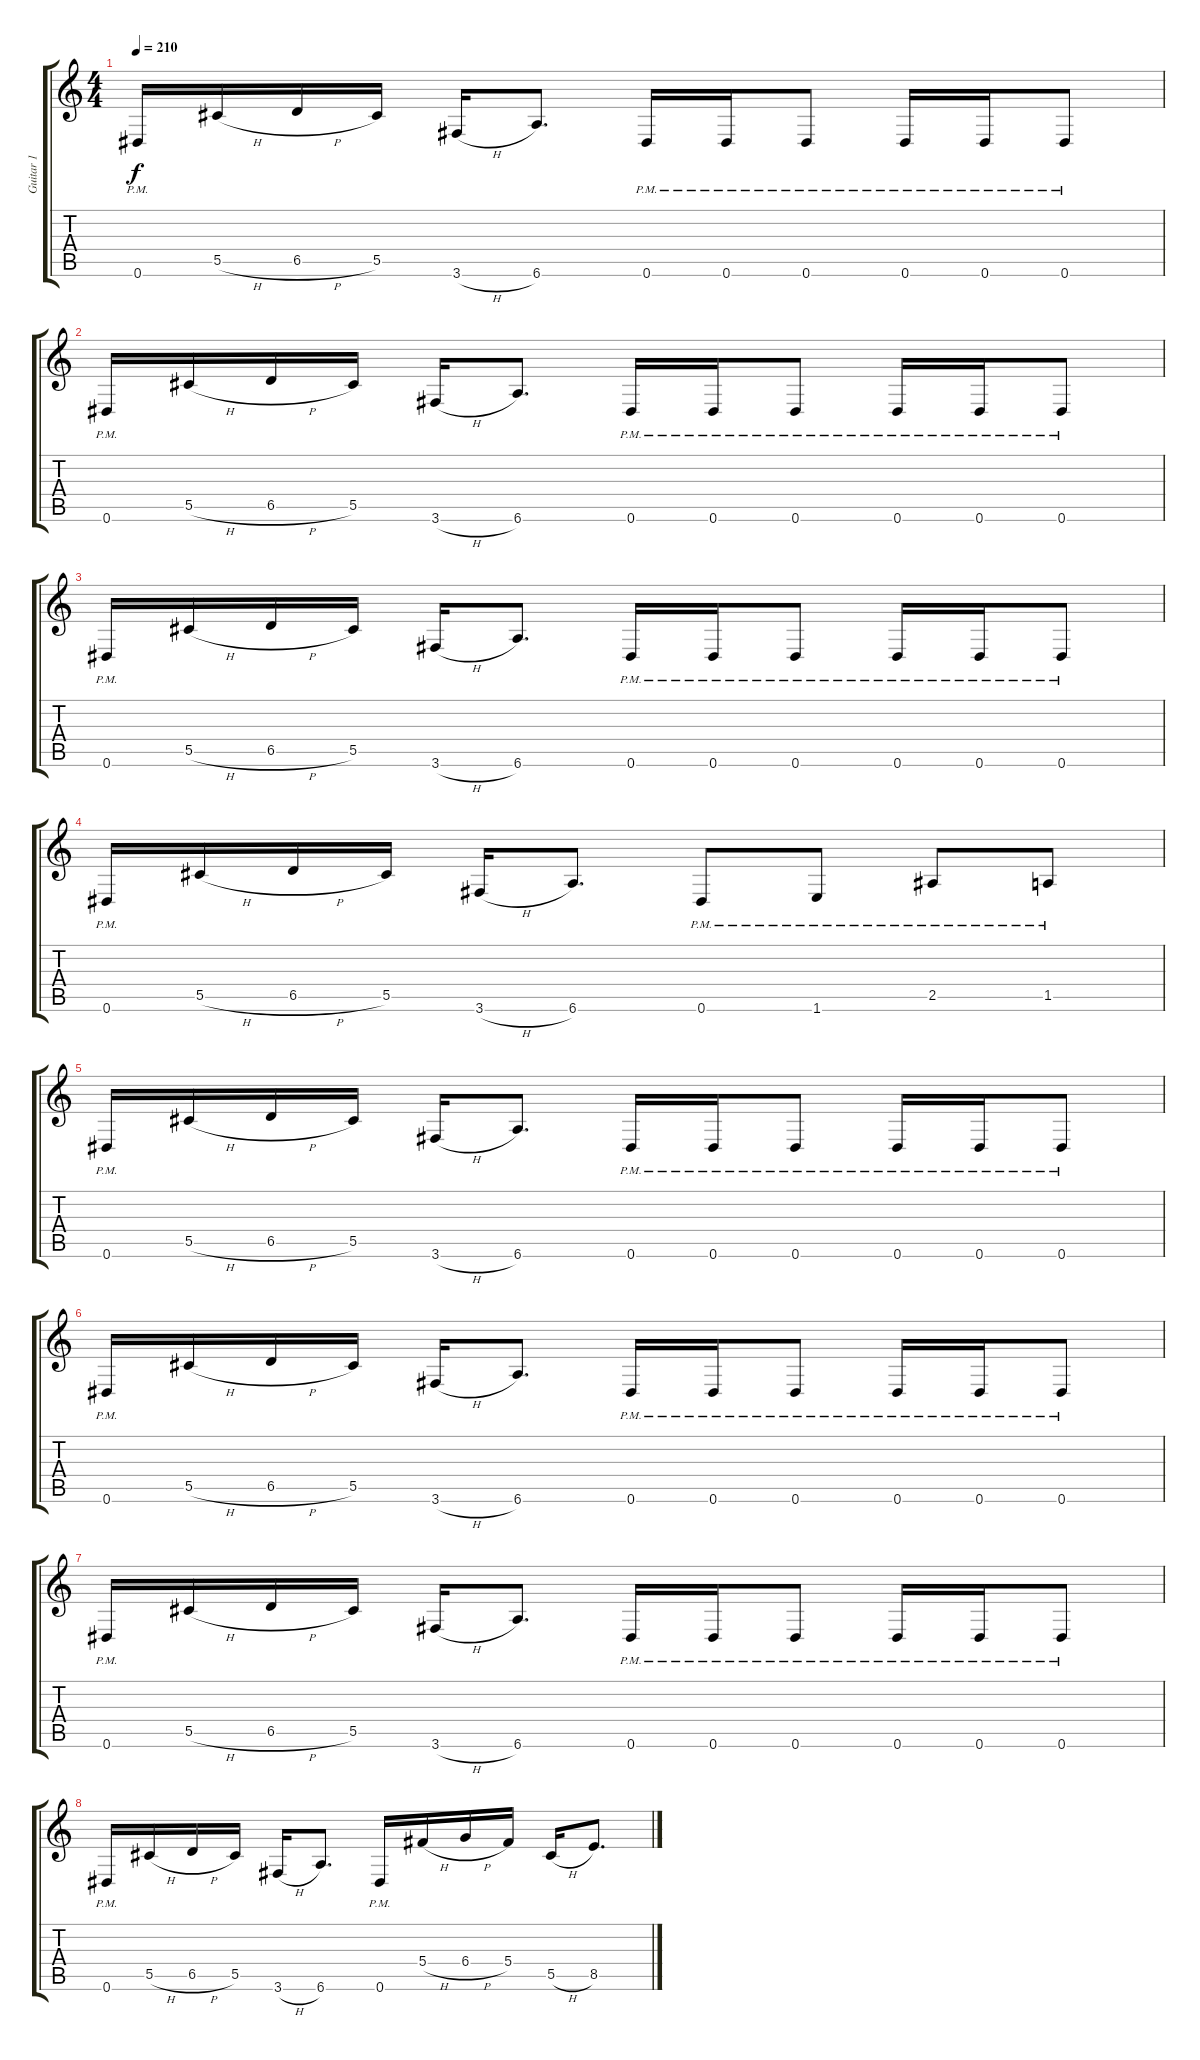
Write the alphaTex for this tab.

\track ("Guitar 1" "Guitar 1") {instrument distortionguitar}
\staff {score tabs}
\tuning (Eb4 Bb3 Gb3 Db3 Ab2 Eb2) {hide}
\ts (4 4)
\tempo 210
\clef g2
\ks c
0.6{pm}.16{dy f} 5.5{h}.16 6.5{h}.16 5.5.16 3.6{h}.16 6.6.8{d} 0.6{pm}.16 0.6{pm}.16 0.6{pm}.8 0.6{pm}.16 0.6{pm}.16 0.6{pm}.8 |
0.6{pm}.16 5.5{h}.16 6.5{h}.16 5.5.16 3.6{h}.16 6.6.8{d} 0.6{pm}.16 0.6{pm}.16 0.6{pm}.8 0.6{pm}.16 0.6{pm}.16 0.6{pm}.8 |
0.6{pm}.16 5.5{h}.16 6.5{h}.16 5.5.16 3.6{h}.16 6.6.8{d} 0.6{pm}.16 0.6{pm}.16 0.6{pm}.8 0.6{pm}.16 0.6{pm}.16 0.6{pm}.8 |
0.6{pm}.16 5.5{h}.16 6.5{h}.16 5.5.16 3.6{h}.16 6.6.8{d} 0.6{pm}.8 1.6{pm}.8 2.5{pm}.8 1.5{pm}.8 |
0.6{pm}.16 5.5{h}.16 6.5{h}.16 5.5.16 3.6{h}.16 6.6.8{d} 0.6{pm}.16 0.6{pm}.16 0.6{pm}.8 0.6{pm}.16 0.6{pm}.16 0.6{pm}.8 |
0.6{pm}.16 5.5{h}.16 6.5{h}.16 5.5.16 3.6{h}.16 6.6.8{d} 0.6{pm}.16 0.6{pm}.16 0.6{pm}.8 0.6{pm}.16 0.6{pm}.16 0.6{pm}.8 |
0.6{pm}.16 5.5{h}.16 6.5{h}.16 5.5.16 3.6{h}.16 6.6.8{d} 0.6{pm}.16 0.6{pm}.16 0.6{pm}.8 0.6{pm}.16 0.6{pm}.16 0.6{pm}.8 |
0.6{pm}.16 5.5{h}.16 6.5{h}.16 5.5.16 3.6{h}.16 6.6.8{d} 0.6{pm}.16 5.4{h}.16 6.4{h}.16 5.4.16 5.5{h}.16 8.5.8{d}
